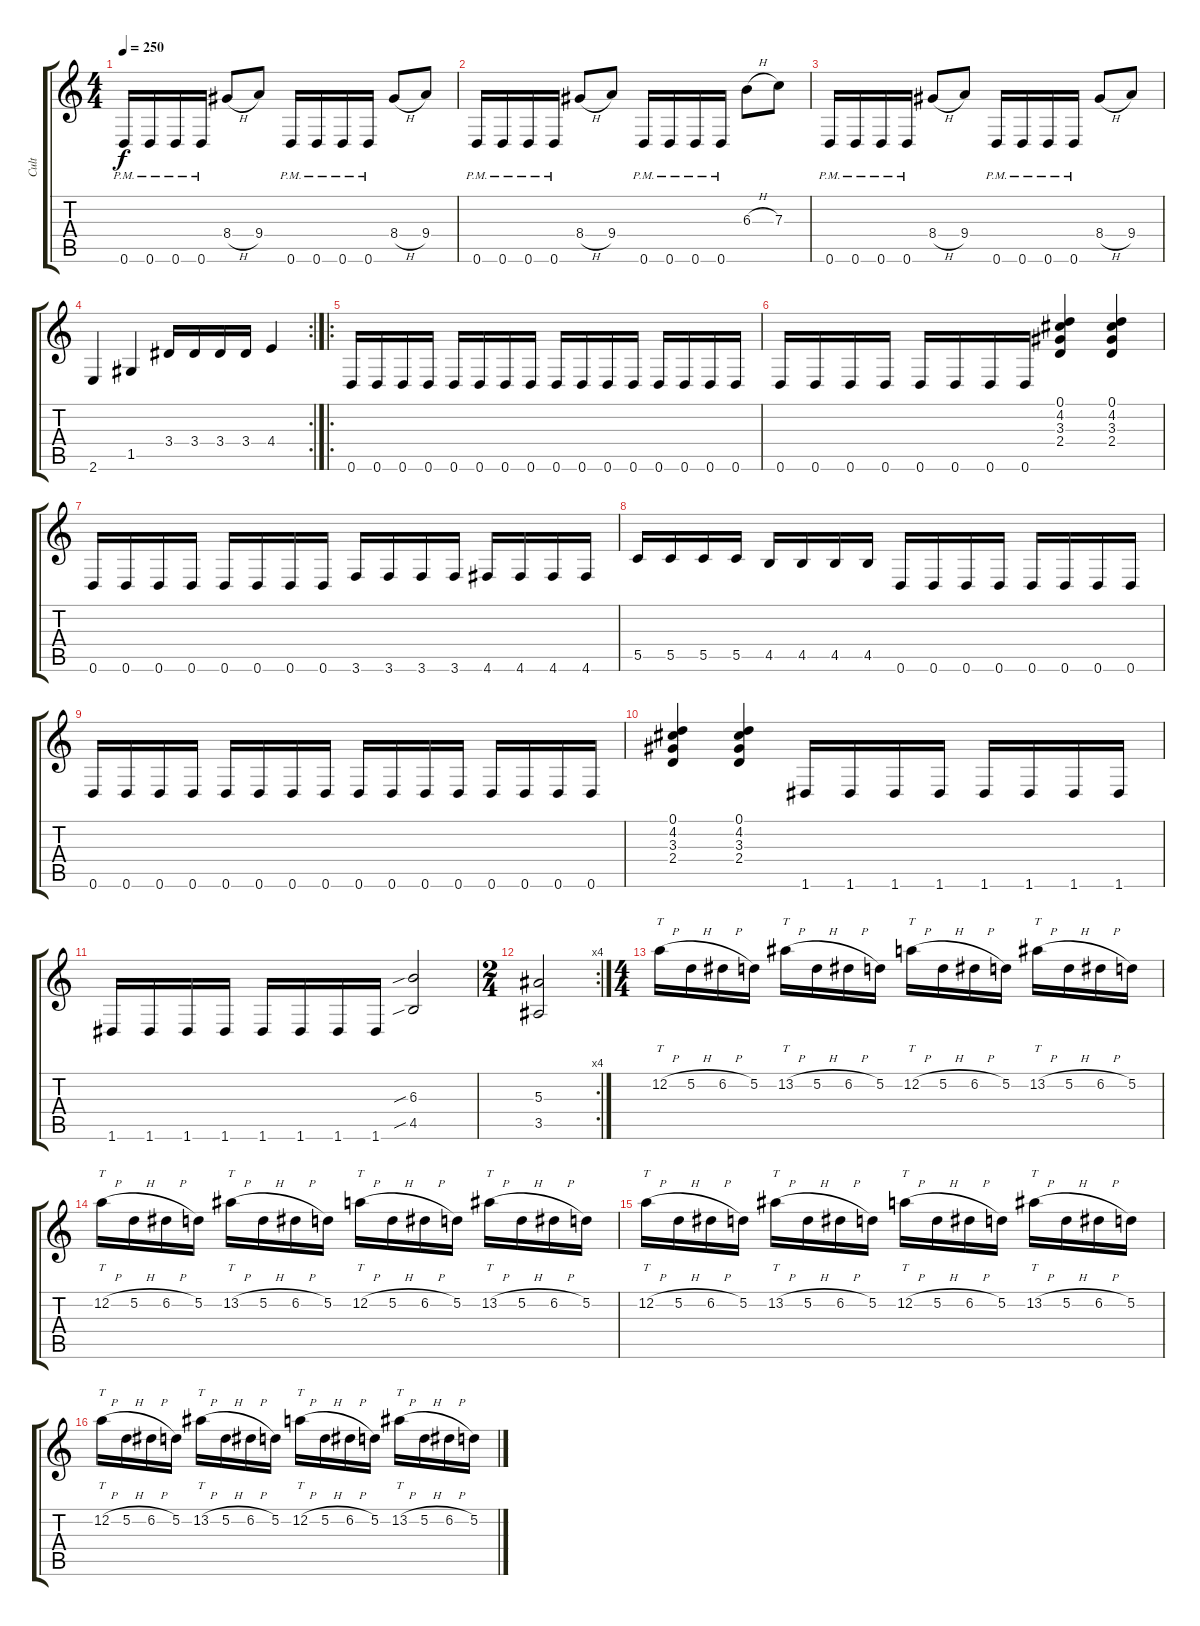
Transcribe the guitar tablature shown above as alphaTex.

\track ("Cult" "Cult") {instrument overdrivenguitar}
\staff {score tabs}
\tuning (D4 A3 F3 C3 G2 D2) {hide}
\ts (4 4)
\tempo 250
\clef g2
\ks c
0.6{pm}.16{dy f} 0.6{pm}.16 0.6{pm}.16 0.6{pm}.16 8.4{h}.8 9.4.8 0.6{pm}.16 0.6{pm}.16 0.6{pm}.16 0.6{pm}.16 8.4{h}.8 9.4.8 |
0.6{pm}.16 0.6{pm}.16 0.6{pm}.16 0.6{pm}.16 8.4{h}.8 9.4.8 0.6{pm}.16 0.6{pm}.16 0.6{pm}.16 0.6{pm}.16 6.3{h}.8 7.3.8 |
0.6{pm}.16 0.6{pm}.16 0.6{pm}.16 0.6{pm}.16 8.4{h}.8 9.4.8 0.6{pm}.16 0.6{pm}.16 0.6{pm}.16 0.6{pm}.16 8.4{h}.8 9.4.8 |
\rc 2
2.6.4 1.5.4 3.4.16 3.4.16 3.4.16 3.4.16 4.4.4 |
\ro
0.6.16 0.6.16 0.6.16 0.6.16 0.6.16 0.6.16 0.6.16 0.6.16 0.6.16 0.6.16 0.6.16 0.6.16 0.6.16 0.6.16 0.6.16 0.6.16 |
0.6.16 0.6.16 0.6.16 0.6.16 0.6.16 0.6.16 0.6.16 0.6.16 (0.1 4.2 3.3 2.4).4 (0.1 4.2 3.3 2.4).4 |
0.6.16 0.6.16 0.6.16 0.6.16 0.6.16 0.6.16 0.6.16 0.6.16 3.6.16 3.6.16 3.6.16 3.6.16 4.6.16 4.6.16 4.6.16 4.6.16 |
5.5.16 5.5.16 5.5.16 5.5.16 4.5.16 4.5.16 4.5.16 4.5.16 0.6.16 0.6.16 0.6.16 0.6.16 0.6.16 0.6.16 0.6.16 0.6.16 |
0.6.16 0.6.16 0.6.16 0.6.16 0.6.16 0.6.16 0.6.16 0.6.16 0.6.16 0.6.16 0.6.16 0.6.16 0.6.16 0.6.16 0.6.16 0.6.16 |
(0.1 4.2 3.3 2.4).4 (0.1 4.2 3.3 2.4).4 1.6.16 1.6.16 1.6.16 1.6.16 1.6.16 1.6.16 1.6.16 1.6.16 |
1.6.16 1.6.16 1.6.16 1.6.16 1.6.16 1.6.16 1.6.16 1.6.16 (6.3{sib} 4.5{sib}).2 |
\rc 4
\ts (2 4)
(5.3 3.5).2 |
\ts (4 4)
12.2{h}.16{tt} 5.2{h}.16 6.2{h}.16 5.2.16 13.2{h}.16{tt} 5.2{h}.16 6.2{h}.16 5.2.16 12.2{h}.16{tt} 5.2{h}.16 6.2{h}.16 5.2.16 13.2{h}.16{tt} 5.2{h}.16 6.2{h}.16 5.2.16 |
12.2{h}.16{tt} 5.2{h}.16 6.2{h}.16 5.2.16 13.2{h}.16{tt} 5.2{h}.16 6.2{h}.16 5.2.16 12.2{h}.16{tt} 5.2{h}.16 6.2{h}.16 5.2.16 13.2{h}.16{tt} 5.2{h}.16 6.2{h}.16 5.2.16 |
12.2{h}.16{tt} 5.2{h}.16 6.2{h}.16 5.2.16 13.2{h}.16{tt} 5.2{h}.16 6.2{h}.16 5.2.16 12.2{h}.16{tt} 5.2{h}.16 6.2{h}.16 5.2.16 13.2{h}.16{tt} 5.2{h}.16 6.2{h}.16 5.2.16 |
12.2{h}.16{tt} 5.2{h}.16 6.2{h}.16 5.2.16 13.2{h}.16{tt} 5.2{h}.16 6.2{h}.16 5.2.16 12.2{h}.16{tt} 5.2{h}.16 6.2{h}.16 5.2.16 13.2{h}.16{tt} 5.2{h}.16 6.2{h}.16 5.2.16
